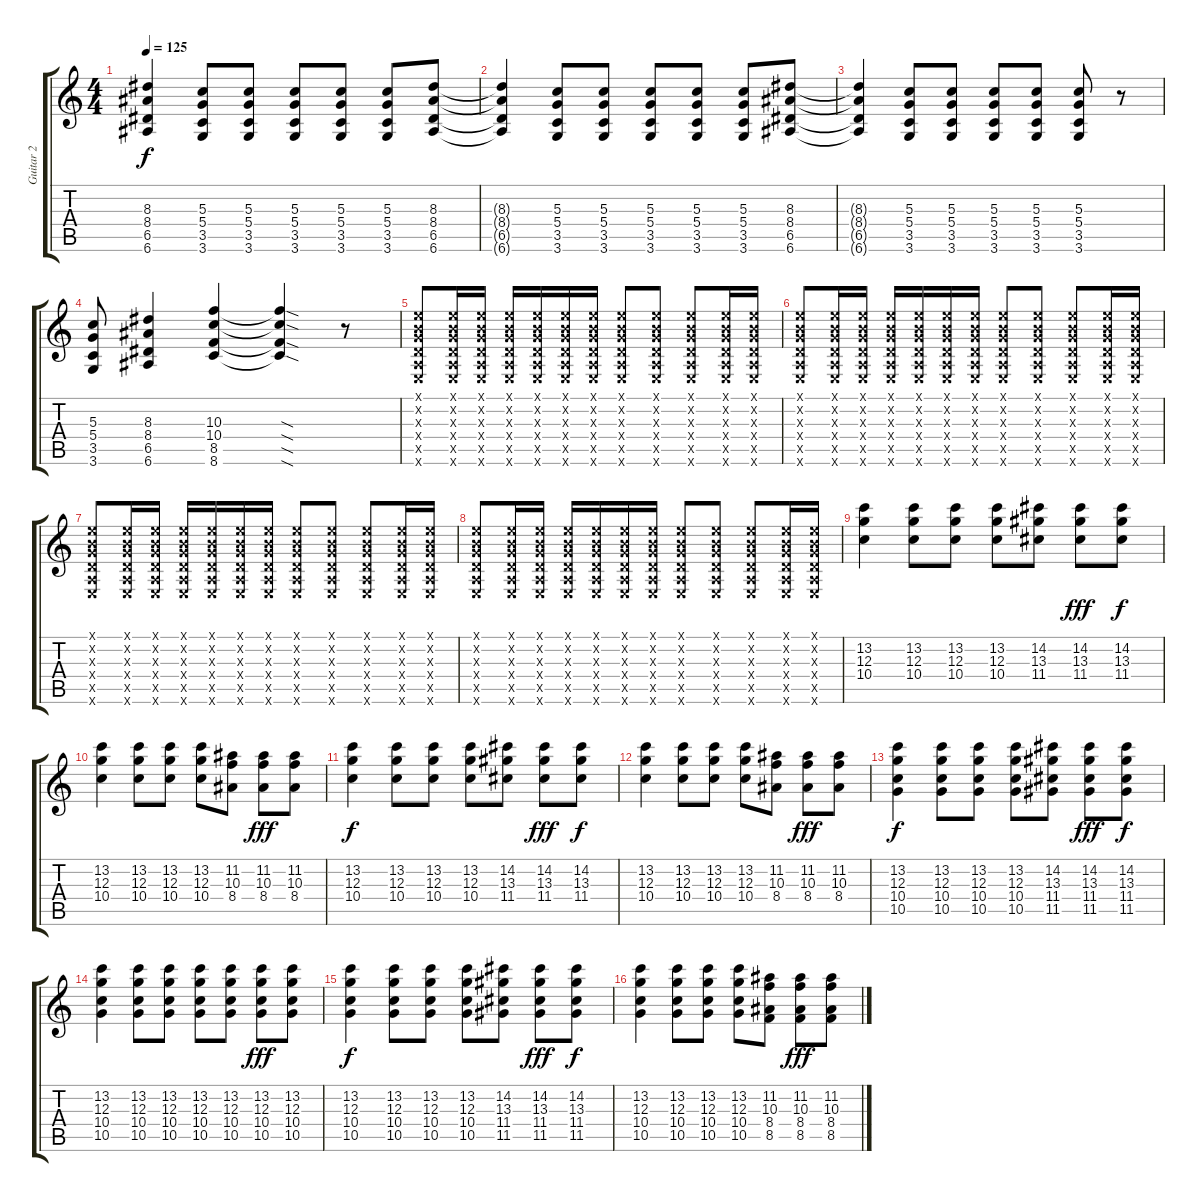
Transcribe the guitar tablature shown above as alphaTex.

\track ("Guitar 2" "Guitar 2") {instrument distortionguitar}
\staff {score tabs}
\tuning (E4 B3 G3 D3 A2 E2) {hide}
\ts (4 4)
\tempo 125
\clef g2
\ks c
(8.3 8.4 6.5 6.6).4{dy f} (5.3 5.4 3.5 3.6).8 (5.3 5.4 3.5 3.6).8 (5.3 5.4 3.5 3.6).8 (5.3 5.4 3.5 3.6).8 (5.3 5.4 3.5 3.6).8 (8.3 8.4 6.5 6.6).8 |
(8.3{t} 8.4{t} 6.5{t} 6.6{t}).4 (5.3 5.4 3.5 3.6).8 (5.3 5.4 3.5 3.6).8 (5.3 5.4 3.5 3.6).8 (5.3 5.4 3.5 3.6).8 (5.3 5.4 3.5 3.6).8 (8.3 8.4 6.5 6.6).8 |
(8.3{t} 8.4{t} 6.5{t} 6.6{t}).4 (5.3 5.4 3.5 3.6).8 (5.3 5.4 3.5 3.6).8 (5.3 5.4 3.5 3.6).8 (5.3 5.4 3.5 3.6).8 (5.3 5.4 3.5 3.6).8 r.8 |
(5.3 5.4 3.5 3.6).8 (8.3 8.4 6.5 6.6).4 (10.3 10.4 8.5 8.6).4 (10.3{sod t} 10.4{sod t} 8.5{sod t} 8.6{sod t}).4 r.8 |
(0.1{x} 0.2{x} 0.3{x} 0.4{x} 0.5{x} 0.6{x}).8 (0.1{x} 0.2{x} 0.3{x} 0.4{x} 0.5{x} 0.6{x}).16 (0.1{x} 0.2{x} 0.3{x} 0.4{x} 0.5{x} 0.6{x}).16 (0.1{x} 0.2{x} 0.3{x} 0.4{x} 0.5{x} 0.6{x}).16 (0.1{x} 0.2{x} 0.3{x} 0.4{x} 0.5{x} 0.6{x}).16 (0.1{x} 0.2{x} 0.3{x} 0.4{x} 0.5{x} 0.6{x}).16 (0.1{x} 0.2{x} 0.3{x} 0.4{x} 0.5{x} 0.6{x}).16 (0.1{x} 0.2{x} 0.3{x} 0.4{x} 0.5{x} 0.6{x}).8 (0.1{x} 0.2{x} 0.3{x} 0.4{x} 0.5{x} 0.6{x}).8 (0.1{x} 0.2{x} 0.3{x} 0.4{x} 0.5{x} 0.6{x}).8 (0.1{x} 0.2{x} 0.3{x} 0.4{x} 0.5{x} 0.6{x}).16 (0.1{x} 0.2{x} 0.3{x} 0.4{x} 0.5{x} 0.6{x}).16 |
(0.1{x} 0.2{x} 0.3{x} 0.4{x} 0.5{x} 0.6{x}).8 (0.1{x} 0.2{x} 0.3{x} 0.4{x} 0.5{x} 0.6{x}).16 (0.1{x} 0.2{x} 0.3{x} 0.4{x} 0.5{x} 0.6{x}).16 (0.1{x} 0.2{x} 0.3{x} 0.4{x} 0.5{x} 0.6{x}).16 (0.1{x} 0.2{x} 0.3{x} 0.4{x} 0.5{x} 0.6{x}).16 (0.1{x} 0.2{x} 0.3{x} 0.4{x} 0.5{x} 0.6{x}).16 (0.1{x} 0.2{x} 0.3{x} 0.4{x} 0.5{x} 0.6{x}).16 (0.1{x} 0.2{x} 0.3{x} 0.4{x} 0.5{x} 0.6{x}).8 (0.1{x} 0.2{x} 0.3{x} 0.4{x} 0.5{x} 0.6{x}).8 (0.1{x} 0.2{x} 0.3{x} 0.4{x} 0.5{x} 0.6{x}).8 (0.1{x} 0.2{x} 0.3{x} 0.4{x} 0.5{x} 0.6{x}).16 (0.1{x} 0.2{x} 0.3{x} 0.4{x} 0.5{x} 0.6{x}).16 |
(0.1{x} 0.2{x} 0.3{x} 0.4{x} 0.5{x} 0.6{x}).8 (0.1{x} 0.2{x} 0.3{x} 0.4{x} 0.5{x} 0.6{x}).16 (0.1{x} 0.2{x} 0.3{x} 0.4{x} 0.5{x} 0.6{x}).16 (0.1{x} 0.2{x} 0.3{x} 0.4{x} 0.5{x} 0.6{x}).16 (0.1{x} 0.2{x} 0.3{x} 0.4{x} 0.5{x} 0.6{x}).16 (0.1{x} 0.2{x} 0.3{x} 0.4{x} 0.5{x} 0.6{x}).16 (0.1{x} 0.2{x} 0.3{x} 0.4{x} 0.5{x} 0.6{x}).16 (0.1{x} 0.2{x} 0.3{x} 0.4{x} 0.5{x} 0.6{x}).8 (0.1{x} 0.2{x} 0.3{x} 0.4{x} 0.5{x} 0.6{x}).8 (0.1{x} 0.2{x} 0.3{x} 0.4{x} 0.5{x} 0.6{x}).8 (0.1{x} 0.2{x} 0.3{x} 0.4{x} 0.5{x} 0.6{x}).16 (0.1{x} 0.2{x} 0.3{x} 0.4{x} 0.5{x} 0.6{x}).16 |
(0.1{x} 0.2{x} 0.3{x} 0.4{x} 0.5{x} 0.6{x}).8 (0.1{x} 0.2{x} 0.3{x} 0.4{x} 0.5{x} 0.6{x}).16 (0.1{x} 0.2{x} 0.3{x} 0.4{x} 0.5{x} 0.6{x}).16 (0.1{x} 0.2{x} 0.3{x} 0.4{x} 0.5{x} 0.6{x}).16 (0.1{x} 0.2{x} 0.3{x} 0.4{x} 0.5{x} 0.6{x}).16 (0.1{x} 0.2{x} 0.3{x} 0.4{x} 0.5{x} 0.6{x}).16 (0.1{x} 0.2{x} 0.3{x} 0.4{x} 0.5{x} 0.6{x}).16 (0.1{x} 0.2{x} 0.3{x} 0.4{x} 0.5{x} 0.6{x}).8 (0.1{x} 0.2{x} 0.3{x} 0.4{x} 0.5{x} 0.6{x}).8 (0.1{x} 0.2{x} 0.3{x} 0.4{x} 0.5{x} 0.6{x}).8 (0.1{x} 0.2{x} 0.3{x} 0.4{x} 0.5{x} 0.6{x}).16 (0.1{x} 0.2{x} 0.3{x} 0.4{x} 0.5{x} 0.6{x}).16 |
(13.2 12.3 10.4).4 (13.2 12.3 10.4).8 (13.2 12.3 10.4).8 (13.2 12.3 10.4).8 (14.2 13.3 11.4).8 (14.2 13.3 11.4).8{dy fff} (14.2 13.3 11.4).8{dy f} |
(13.2 12.3 10.4).4 (13.2 12.3 10.4).8 (13.2 12.3 10.4).8 (13.2 12.3 10.4).8 (11.2 10.3 8.4).8 (11.2 10.3 8.4).8{dy fff} (11.2 10.3 8.4).8 |
(13.2 12.3 10.4).4{dy f} (13.2 12.3 10.4).8 (13.2 12.3 10.4).8 (13.2 12.3 10.4).8 (14.2 13.3 11.4).8 (14.2 13.3 11.4).8{dy fff} (14.2 13.3 11.4).8{dy f} |
(13.2 12.3 10.4).4 (13.2 12.3 10.4).8 (13.2 12.3 10.4).8 (13.2 12.3 10.4).8 (11.2 10.3 8.4).8 (11.2 10.3 8.4).8{dy fff} (11.2 10.3 8.4).8 |
(13.2 12.3 10.4 10.5).4{dy f} (13.2 12.3 10.4 10.5).8 (13.2 12.3 10.4 10.5).8 (13.2 12.3 10.4 10.5).8 (14.2 13.3 11.4 11.5).8 (14.2 13.3 11.4 11.5).8{dy fff} (14.2 13.3 11.4 11.5).8{dy f} |
(13.2 12.3 10.4 10.5).4 (13.2 12.3 10.4 10.5).8 (13.2 12.3 10.4 10.5).8 (13.2 12.3 10.4 10.5).8 (13.2 12.3 10.4 10.5).8 (13.2 12.3 10.4 10.5).8{dy fff} (13.2 12.3 10.4 10.5).8 |
(13.2 12.3 10.4 10.5).4{dy f} (13.2 12.3 10.4 10.5).8 (13.2 12.3 10.4 10.5).8 (13.2 12.3 10.4 10.5).8 (14.2 13.3 11.4 11.5).8 (14.2 13.3 11.4 11.5).8{dy fff} (14.2 13.3 11.4 11.5).8{dy f} |
(13.2 12.3 10.4 10.5).4 (13.2 12.3 10.4 10.5).8 (13.2 12.3 10.4 10.5).8 (13.2 12.3 10.4 10.5).8 (11.2 10.3 8.4 8.5).8 (11.2 10.3 8.4 8.5).8{dy fff} (11.2 10.3 8.4 8.5).8
